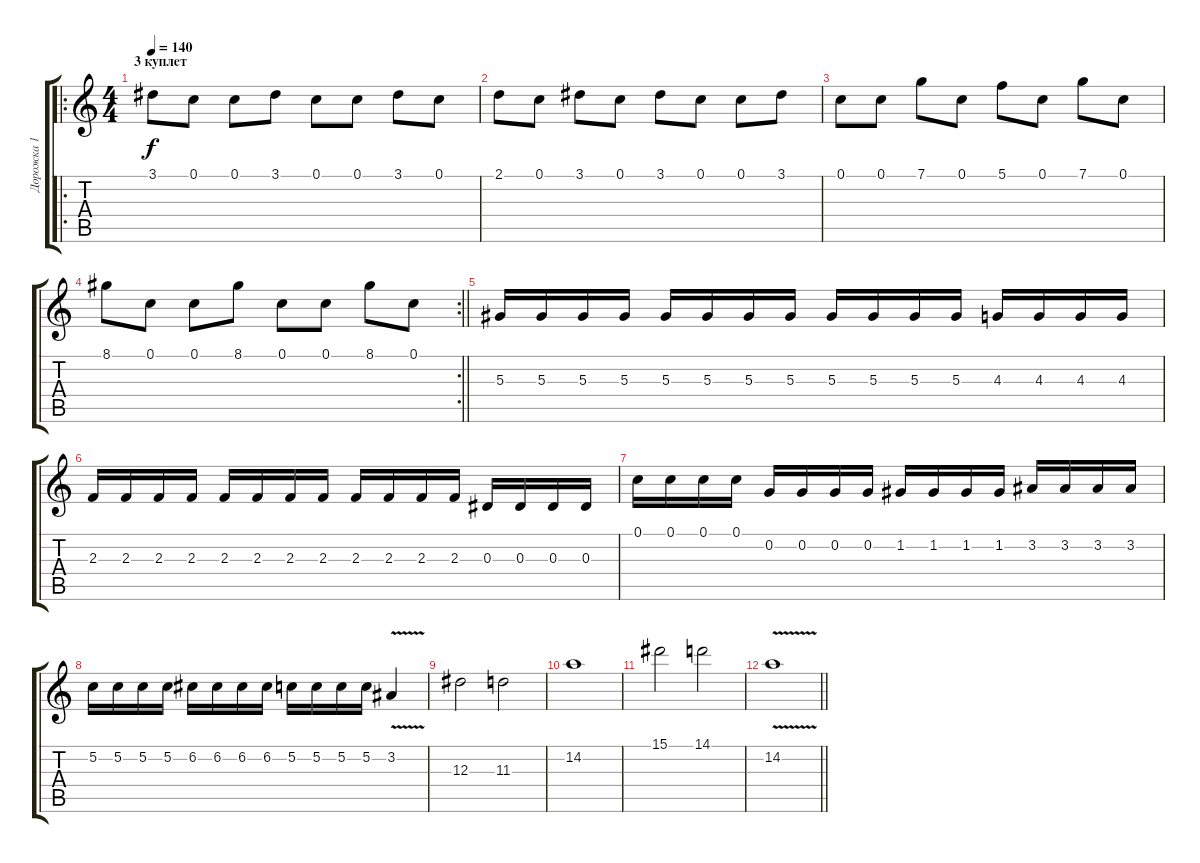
\track ("Дорожка 1" "Дорожка 1") {instrument overdrivenguitar}
\staff {score tabs}
\tuning (C4 G3 Eb3 Bb2 F2 C2) {hide}
\ro
\ts (4 4)
\section ("" "3 куплет")
\tempo 140
\clef g2
\ks c
3.1.8{dy f} 0.1.8 0.1.8 3.1.8 0.1.8 0.1.8 3.1.8 0.1.8 |
2.1.8 0.1.8 3.1.8 0.1.8 3.1.8 0.1.8 0.1.8 3.1.8 |
0.1.8 0.1.8 7.1.8 0.1.8 5.1.8 0.1.8 7.1.8 0.1.8 |
\rc 2
\barLineRight lightlight
8.1.8 0.1.8 0.1.8 8.1.8 0.1.8 0.1.8 8.1.8 0.1.8 |
5.3.16 5.3.16 5.3.16 5.3.16 5.3.16 5.3.16 5.3.16 5.3.16 5.3.16 5.3.16 5.3.16 5.3.16 4.3.16 4.3.16 4.3.16 4.3.16 |
2.3.16 2.3.16 2.3.16 2.3.16 2.3.16 2.3.16 2.3.16 2.3.16 2.3.16 2.3.16 2.3.16 2.3.16 0.3.16 0.3.16 0.3.16 0.3.16 |
0.1.16 0.1.16 0.1.16 0.1.16 0.2.16 0.2.16 0.2.16 0.2.16 1.2.16 1.2.16 1.2.16 1.2.16 3.2.16 3.2.16 3.2.16 3.2.16 |
5.2.16 5.2.16 5.2.16 5.2.16 6.2.16 6.2.16 6.2.16 6.2.16 5.2.16 5.2.16 5.2.16 5.2.16 3.2{v}.4 |
12.3.2 11.3.2 |
14.2.1 |
15.1.2 14.1.2 |
\barLineRight lightlight
14.2{v}.1
